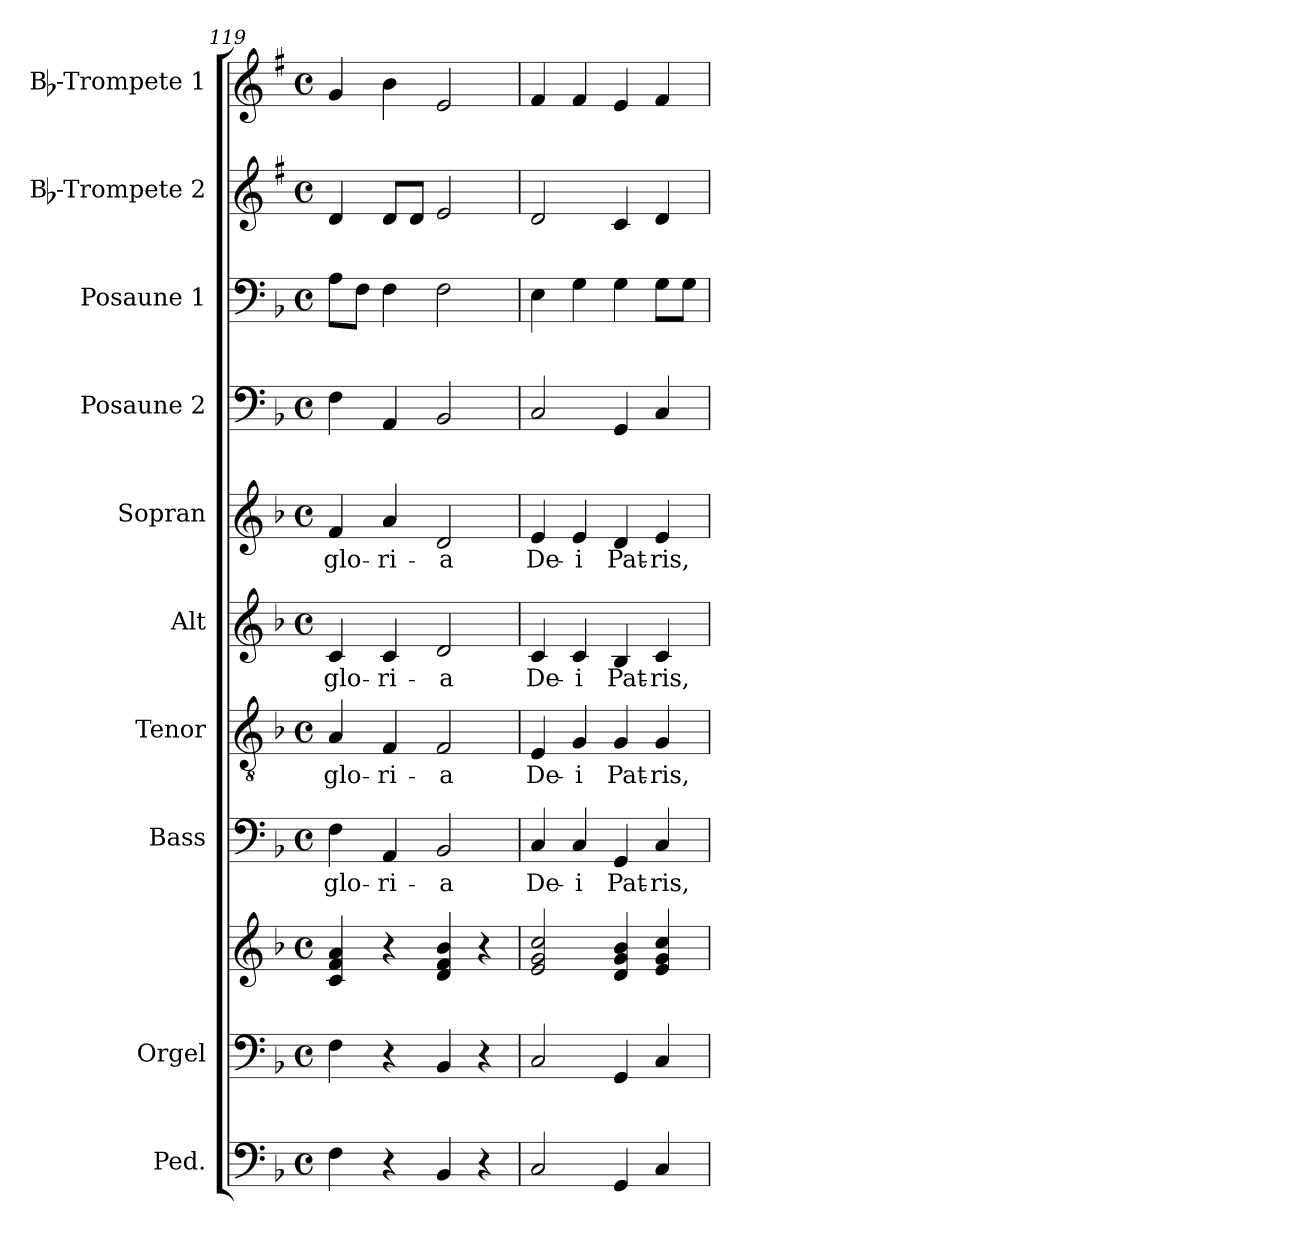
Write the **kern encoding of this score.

**kern	**kern	**kern	**kern	**text	**kern	**text	**kern	**text	**kern	**text	**kern	**kern	**kern	**kern
*part10	*part9	*part9	*part8	*part8	*part7	*part7	*part6	*part6	*part5	*part5	*part4	*part3	*part2	*part1
*staff11	*staff10	*staff9	*staff8	*staff8	*staff7	*staff7	*staff6	*staff6	*staff5	*staff5	*staff4	*staff3	*staff2	*staff1
*I"Ped.	*I"Orgel	*	*I"Bass	*	*I"Tenor	*	*I"Alt	*	*I"Sopran	*	*I"Posaune 2	*I"Posaune 1	*I"Bb-Trompete 2	*I"Bb-Trompete 1
*	*I'Org.	*	*I'B.	*	*I'T.	*	*I'A.	*	*I'S.	*	*I'Pos. 2	*I'Pos. 1	*I'Bb Trp. 2	*I'Bb Trp. 1
*clefF4	*clefF4	*clefG2	*clefF4	*	*clefGv2	*	*clefG2	*	*clefG2	*	*clefF4	*clefF4	*clefG2	*clefG2
*ITrd7c12	*	*	*	*	*	*	*	*	*	*	*	*	*ITrd1c2	*ITrd1c2
*k[b-]	*k[b-]	*k[b-]	*k[b-]	*	*k[b-]	*	*k[b-]	*	*k[b-]	*	*k[b-]	*k[b-]	*k[b-]	*k[b-]
*F:	*F:	*F:	*F:	*	*F:	*	*F:	*	*F:	*	*F:	*F:	*F:	*F:
*M4/4	*M4/4	*M4/4	*M4/4	*	*M4/4	*	*M4/4	*	*M4/4	*	*M4/4	*M4/4	*M4/4	*M4/4
*met(c)	*met(c)	*met(c)	*met(c)	*	*met(c)	*	*met(c)	*	*met(c)	*	*met(c)	*met(c)	*met(c)	*met(c)
=119	=119	=119	=119	=119	=119	=119	=119	=119	=119	=119	=119	=119	=119	=119
!	!	!	!	!LO:LY:b	!	!LO:LY:b	!	!LO:LY:b	!	!LO:LY:b	!	!	!	!
4FF\	4F\	4c/ 4f/ 4a/	4F\	glo-	4A/	glo-	4c/	glo-	4f/	glo-	4F\	8A\L	4c/	4f/
.	.	.	.	.	.	.	.	.	.	.	.	8F\J	.	.
!	!	!	!	!LO:LY:b	!	!LO:LY:b	!	!LO:LY:b	!	!LO:LY:b	!	!	!	!
4r	4r	4r	4AA/	-ri-	4F/	-ri-	4c/	-ri-	4a/	-ri-	4AA/	4F\	8c/L	4a\
.	.	.	.	.	.	.	.	.	.	.	.	.	8c/J	.
!	!	!	!	!LO:LY:b	!	!LO:LY:b	!	!LO:LY:b	!	!LO:LY:b	!	!	!	!
4BBB-/	4BB-/	4d/ 4f/ 4b-/	2BB-/	-a	2F/	-a	2d/	-a	2d/	-a	2BB-/	2F\	2d/	2d/
4r	4r	4r	.	.	.	.	.	.	.	.	.	.	.	.
=120	=120	=120	=120	=120	=120	=120	=120	=120	=120	=120	=120	=120	=120	=120
!	!	!	!	!LO:LY:b	!	!LO:LY:b	!	!LO:LY:b	!	!LO:LY:b	!	!	!	!
2CC/	2C/	2e/ 2g/ 2cc/	4C/	De-	4E/	De-	4c/	De-	4e/	De-	2C/	4E\	2c/	4e/
!	!	!	!	!LO:LY:b	!	!LO:LY:b	!	!LO:LY:b	!	!LO:LY:b	!	!	!	!
.	.	.	4C/	-i	4G/	-i	4c/	-i	4e/	-i	.	4G\	.	4e/
!	!	!	!	!LO:LY:b	!	!LO:LY:b	!	!LO:LY:b	!	!LO:LY:b	!	!	!	!
4GGG/	4GG/	4d/ 4g/ 4b-/	4GG/	Pat-	4G/	Pat-	4B-/	Pat-	4d/	Pat-	4GG/	4G\	4B-/	4d/
!	!	!	!	!LO:LY:b	!	!LO:LY:b	!	!LO:LY:b	!	!LO:LY:b	!	!	!	!
4CC/	4C/	4e/ 4g/ 4cc/	4C/	-ris,	4G/	-ris,	4c/	-ris,	4e/	-ris,	4C/	8G\L	4c/	4e/
.	.	.	.	.	.	.	.	.	.	.	.	8G\J	.	.
=	=	=	=	=	=	=	=	=	=	=	=	=	=	=
*-	*-	*-	*-	*-	*-	*-	*-	*-	*-	*-	*-	*-	*-	*-
